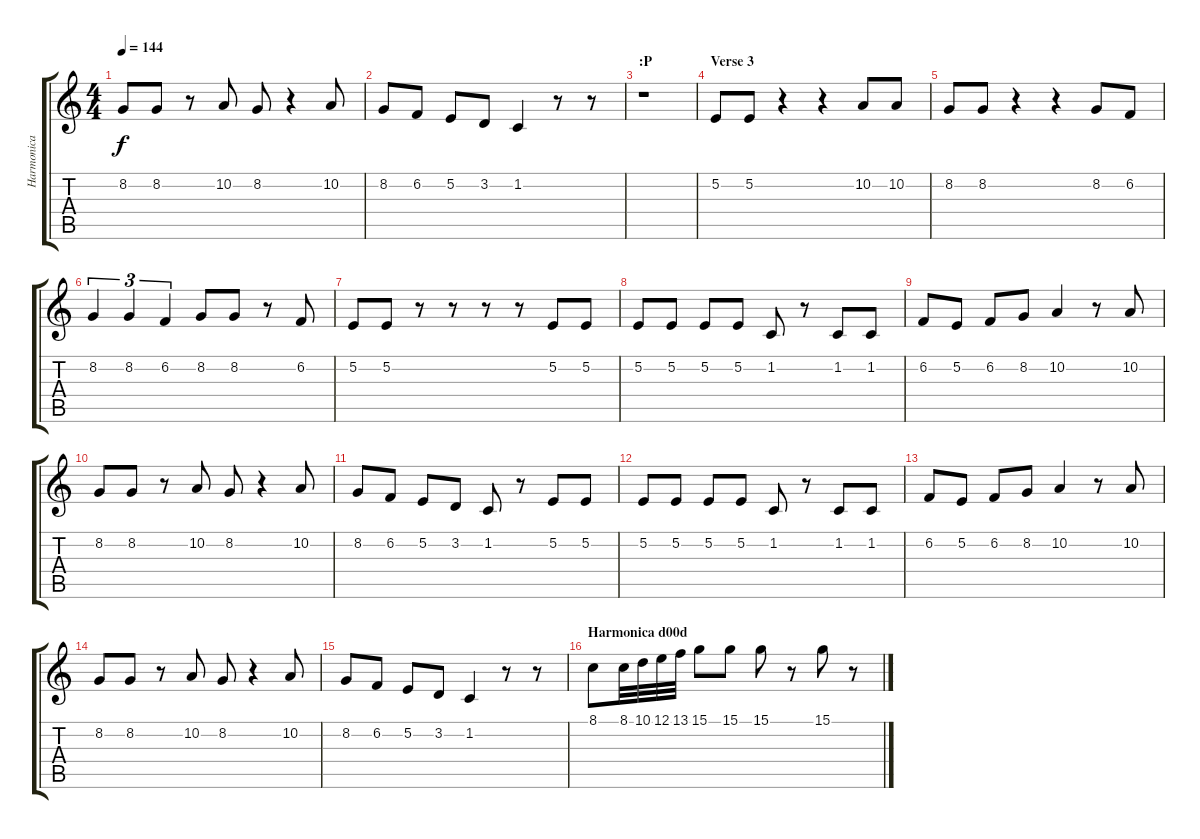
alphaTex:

\track ("Harmonica 3rds / Voice" "Harmonica ") {instrument harmonica}
\staff {score tabs}
\tuning (E4 B3 G3 D3 A2 E2) {hide}
\ts (4 4)
\tempo 144
\clef g2
\ks c
8.2.8{dy f} 8.2.8 r.8 10.2.8 8.2.8 r.4 10.2.8 |
8.2.8 6.2.8 5.2.8 3.2.8 1.2.4 r.8 r.8 |
\section ("" ":P")
r.1 |
\section ("" "Verse 3")
5.2.8{instrument oboe} 5.2.8 r.4 r.4 10.2.8 10.2.8 |
8.2.8 8.2.8 r.4 r.4 8.2.8 6.2.8 |
8.2.4{tu (3 2)} 8.2.4{tu (3 2)} 6.2.4{tu (3 2)} 8.2.8 8.2.8 r.8 6.2.8 |
5.2.8 5.2.8 r.8 r.8 r.8 r.8 5.2.8 5.2.8 |
5.2.8 5.2.8 5.2.8 5.2.8 1.2.8 r.8 1.2.8 1.2.8 |
6.2.8 5.2.8 6.2.8 8.2.8 10.2.4 r.8 10.2.8 |
8.2.8 8.2.8 r.8 10.2.8 8.2.8 r.4 10.2.8 |
8.2.8 6.2.8 5.2.8 3.2.8 1.2.8 r.8 5.2.8{instrument choiraahs} 5.2.8 |
5.2.8 5.2.8 5.2.8 5.2.8 1.2.8 r.8 1.2.8 1.2.8 |
6.2.8 5.2.8 6.2.8 8.2.8 10.2.4 r.8 10.2.8 |
8.2.8 8.2.8 r.8 10.2.8 8.2.8 r.4 10.2.8 |
8.2.8 6.2.8 5.2.8 3.2.8 1.2.4 r.8 r.8 |
\section ("" "Harmonica d00d")
8.1.8{instrument harmonica} 8.1.32 10.1.32 12.1.32 13.1.32 15.1.8 15.1.8 15.1.8 r.8 15.1.8 r.8
